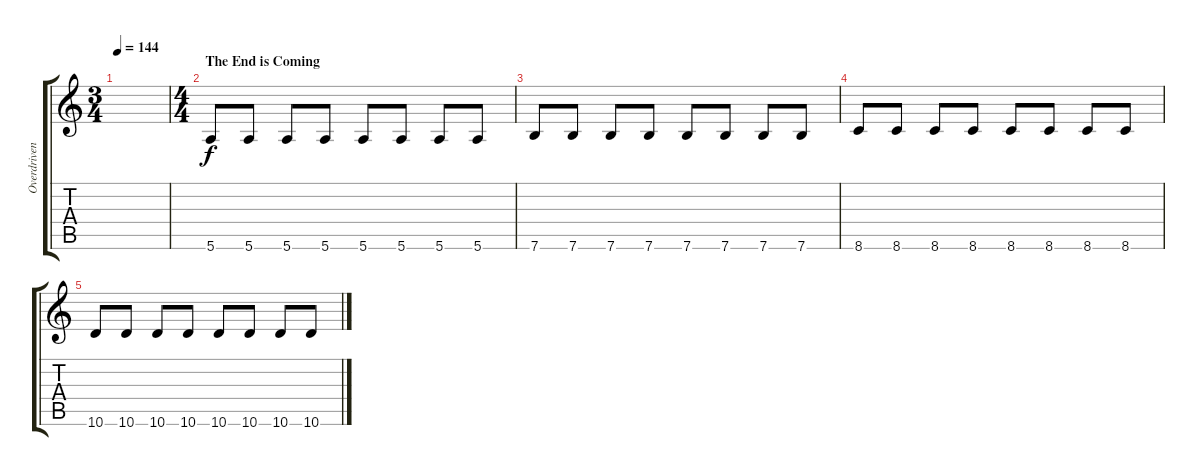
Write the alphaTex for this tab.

\track ("Overdriven Guitar" "Overdriven") {instrument overdrivenguitar}
\staff {score tabs}
\tuning (E4 B3 G3 D3 A2 E2) {hide}
\ts (3 4)
\tempo 144
\clef g2
\ks c
|
\ts (4 4)
\section ("" "The End is Coming")
5.6.8 5.6.8 5.6.8 5.6.8 5.6.8 5.6.8 5.6.8 5.6.8 |
7.6.8 7.6.8 7.6.8 7.6.8 7.6.8 7.6.8 7.6.8 7.6.8 |
8.6.8 8.6.8 8.6.8 8.6.8 8.6.8 8.6.8 8.6.8 8.6.8 |
10.6.8 10.6.8 10.6.8 10.6.8 10.6.8 10.6.8 10.6.8 10.6.8
